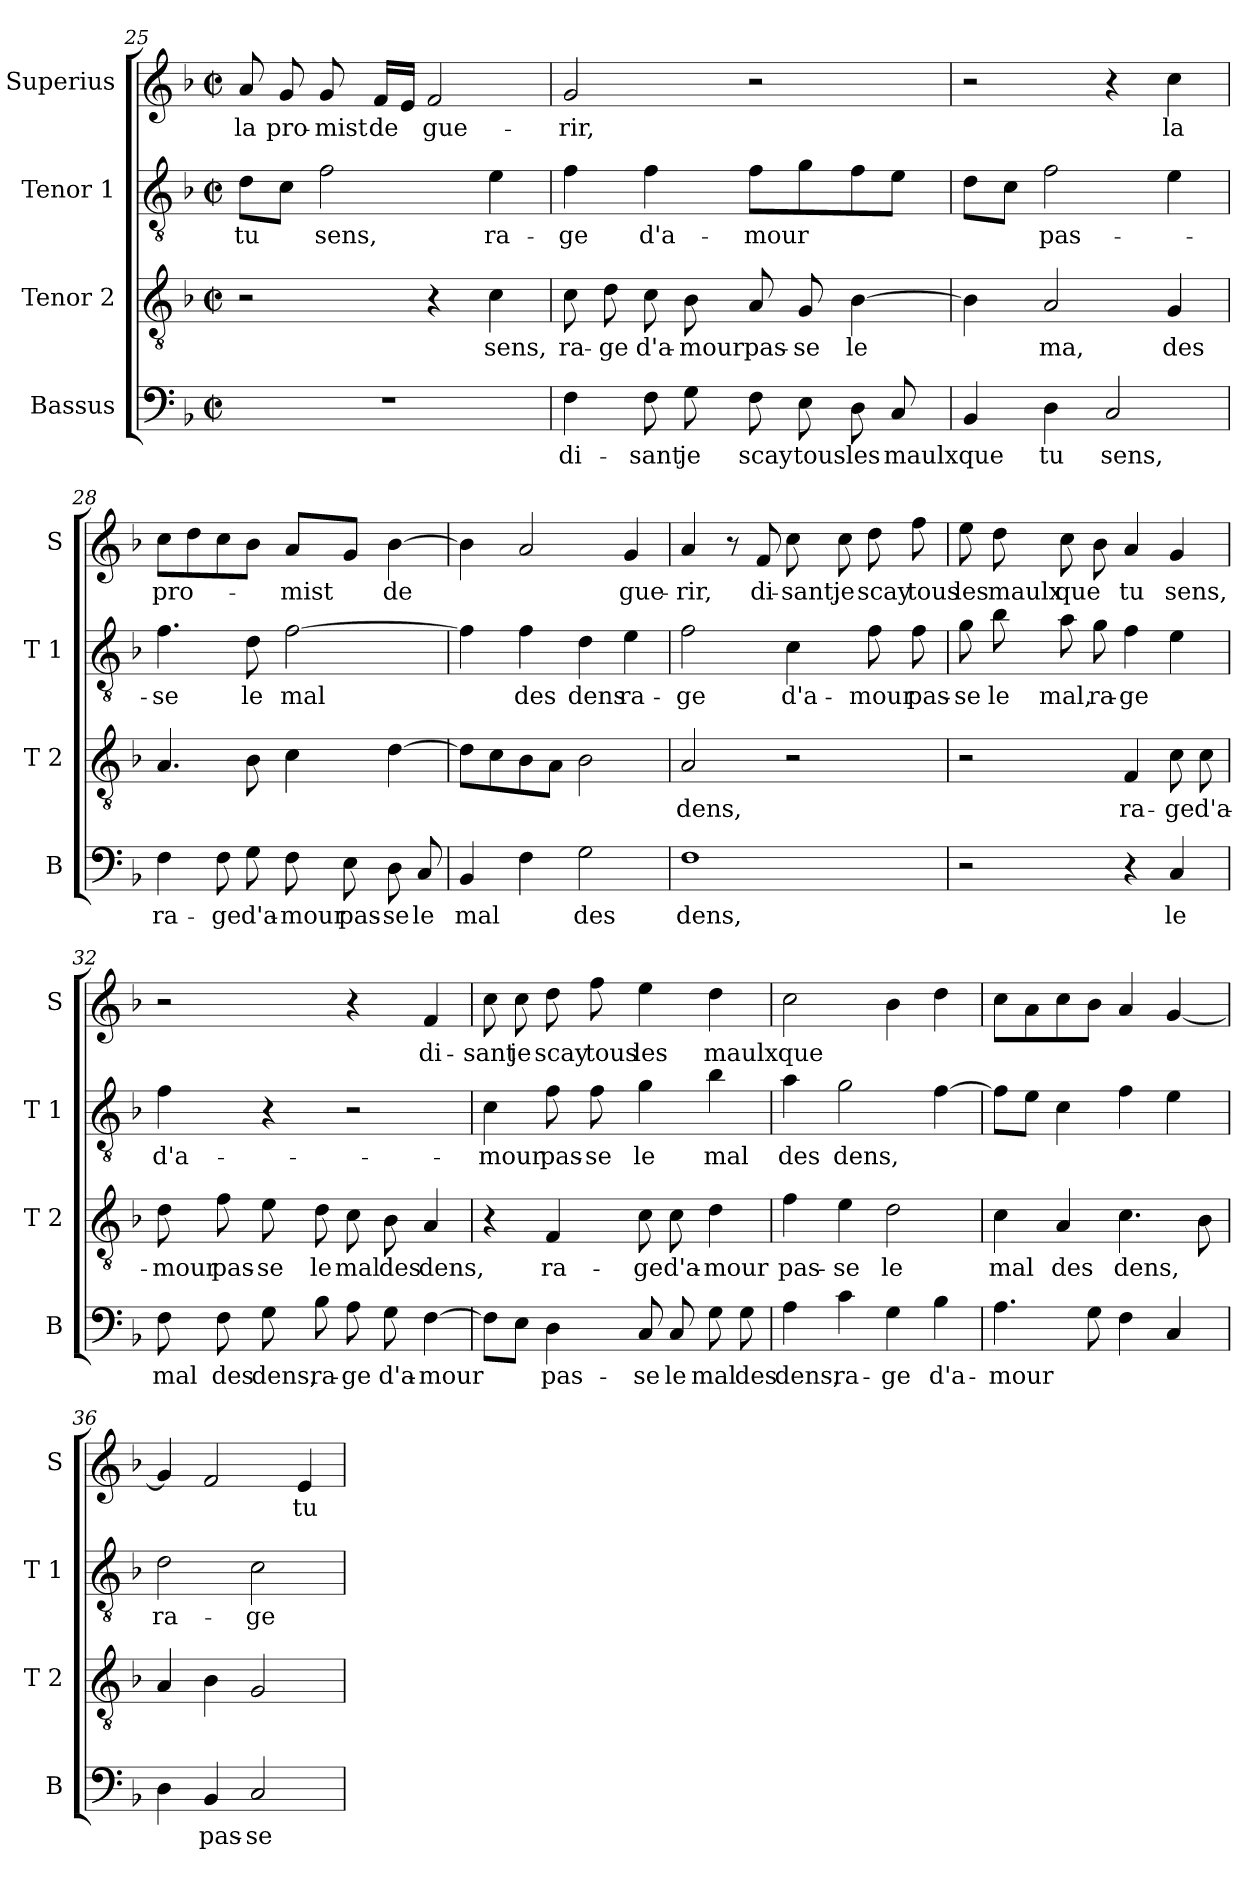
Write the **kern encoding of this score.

**kern	**text	**kern	**text	**kern	**text	**kern	**text
*part4	*part4	*part3	*part3	*part2	*part2	*part1	*part1
*staff4	*staff4	*staff3	*staff3	*staff2	*staff2	*staff1	*staff1
*I"Bassus	*	*I"Tenor 2	*	*I"Tenor 1	*	*I"Superius	*
*I'B	*	*I'T 2	*	*I'T 1	*	*I'S	*
*clefF4	*	*clefGv2	*	*clefGv2	*	*clefG2	*
*k[b-]	*	*k[b-]	*	*k[b-]	*	*k[b-]	*
*F:	*	*F:	*	*F:	*	*F:	*
*M2/2	*	*M2/2	*	*M2/2	*	*M2/2	*
*met(c|)	*	*met(c|)	*	*met(c|)	*	*met(c|)	*
=25	=25	=25	=25	=25	=25	=25	=25
1r	.	2r	.	8d\L	tu	8a/	la
.	.	.	.	8c\J	.	8g/	pro-
.	.	.	.	2f\	sens,	8g/	-mist
.	.	.	.	.	.	16f/LL	de
.	.	.	.	.	.	16e/JJ	.
.	.	4r	.	.	.	2f/	gue-
.	.	4c\	sens,	4e\	ra-	.	.
=26	=26	=26	=26	=26	=26	=26	=26
4F\	di-	8c\	ra-	4f\	-ge	2g/	-rir,
.	.	8d\	-ge	.	.	.	.
8F\	-sant	8c\	d'a-	4f\	d'a-	.	.
8G\	je	8B-\	-mour	.	.	.	.
8F\	scay	8A/	pas-	8f\L	-mour	2r	.
8E\	tous	8G/	-se	8g\	.	.	.
8D\	les	[4B-\	le	8f\	.	.	.
8C/	maulx	.	.	8e\J	.	.	.
!!LO:PB:g=z
=27	=27	=27	=27	=27	=27	=27	=27
4BB-/	que	4B-\]	.	8d\L	.	2r	.
.	.	.	.	8c\J	.	.	.
4D\	tu	2A/	ma,	2f\	pas-	.	.
2C/	sens,	.	.	.	.	4r	.
.	.	4G/	des	4e\	.	4cc\	la
=28	=28	=28	=28	=28	=28	=28	=28
4F\	ra-	4.A/	.	4.f\	-se	8cc\L	pro-
.	.	.	.	.	.	8dd\	.
8F\	-ge	.	.	.	.	8cc\	.
8G\	d'a-	8B-\	.	8d\	le	8b-\J	.
8F\	-mour	4c\	.	[2f\	mal	8a/L	-mist
8E\	pas-	.	.	.	.	8g/J	.
8D\	-se	[4d\	.	.	.	[4b-\	de
8C/	le	.	.	.	.	.	.
=29	=29	=29	=29	=29	=29	=29	=29
4BB-/	mal	8d\L]	.	4f\]	.	4b-\]	.
.	.	8c\	.	.	.	.	.
4F\	.	8B-\	.	4f\	des	2a/	.
.	.	8A\J	.	.	.	.	.
2G\	des	2B-\	.	4d\	dens	.	.
.	.	.	.	4e\	ra-	4g/	gue-
=30	=30	=30	=30	=30	=30	=30	=30
1F	dens,	2A/	dens,	2f\	-ge	4a/	-rir,
.	.	.	.	.	.	8r	.
.	.	.	.	.	.	8f/	di-
.	.	2r	.	4c\	d'a-	8cc\	-sant,
.	.	.	.	.	.	8cc\	je
.	.	.	.	8f\	-mour	8dd\	scay
.	.	.	.	8f\	pas-	8ff\	tous
!!LO:LB:g=z
=31	=31	=31	=31	=31	=31	=31	=31
2r	.	2r	.	8g\	-se	8ee\	les
.	.	.	.	8b-\	le	8dd\	maulx
.	.	.	.	8a\	mal,	8cc\	que
.	.	.	.	8g\	ra-	8b-\	.
4r	.	4F/	ra-	4f\	-ge	4a/	tu
4C/	le	8c\	-ge	4e\	.	4g/	sens,
.	.	8c\	d'a-	.	.	.	.
=32	=32	=32	=32	=32	=32	=32	=32
8F\	mal	8d\	-mour	4f\	d'a-	2r	.
8F\	des	8f\	pas-	.	.	.	.
8G\	dens,	8e\	-se	4r	.	.	.
8B-\	ra-	8d\	le	.	.	.	.
8A\	-ge	8c\	mal	2r	.	4r	.
8G\	d'a-	8B-\	des	.	.	.	.
[4F\	-mour	4A/	dens,	.	.	4f/	di-
=33	=33	=33	=33	=33	=33	=33	=33
8F\L]	.	4r	.	4c\	-mour	8cc\	-sant
8E\J	.	.	.	.	.	8cc\	je
4D\	pas-	4F/	ra-	8f\	pas-	8dd\	scay
.	.	.	.	8f\	-se	8ff\	tous
8C/	-se	8c\	-ge	4g\	le	4ee\	les
8C/	le	8c\	d'a-	.	.	.	.
8G\	mal	4d\	-mour	4b-\	mal	4dd\	maulx
8G\	des	.	.	.	.	.	.
=34	=34	=34	=34	=34	=34	=34	=34
4A\	dens,	4f\	pas-	4a\	des	2cc\	que
4c\	ra-	4e\	-se	2g\	dens,	.	.
4G\	-ge	2d\	le	.	.	4b-\	.
4B-\	d'a-	.	.	[4f\	.	4dd\	.
!!LO:LB:g=z
=35	=35	=35	=35	=35	=35	=35	=35
4.A\	-mour	4c\	mal	8f\L]	.	8cc\L	.
.	.	.	.	8e\J	.	8a\	.
.	.	4A/	des	4c\	.	8cc\	.
8G\	.	.	.	.	.	8b-\J	.
4F\	.	4.c\	dens,	4f\	.	4a/	.
4C/	.	.	.	4e\	.	[4g/	.
.	.	8B-\	.	.	.	.	.
=36	=36	=36	=36	=36	=36	=36	=36
4D\	.	4A/	.	2d\	ra-	4g/]	.
4BB-/	pas-	4B-\	.	.	.	2f/	.
2C/	-se	2G/	.	2c\	-ge	.	.
.	.	.	.	.	.	4e/	tu
=	=	=	=	=	=	=	=
*-	*-	*-	*-	*-	*-	*-	*-
